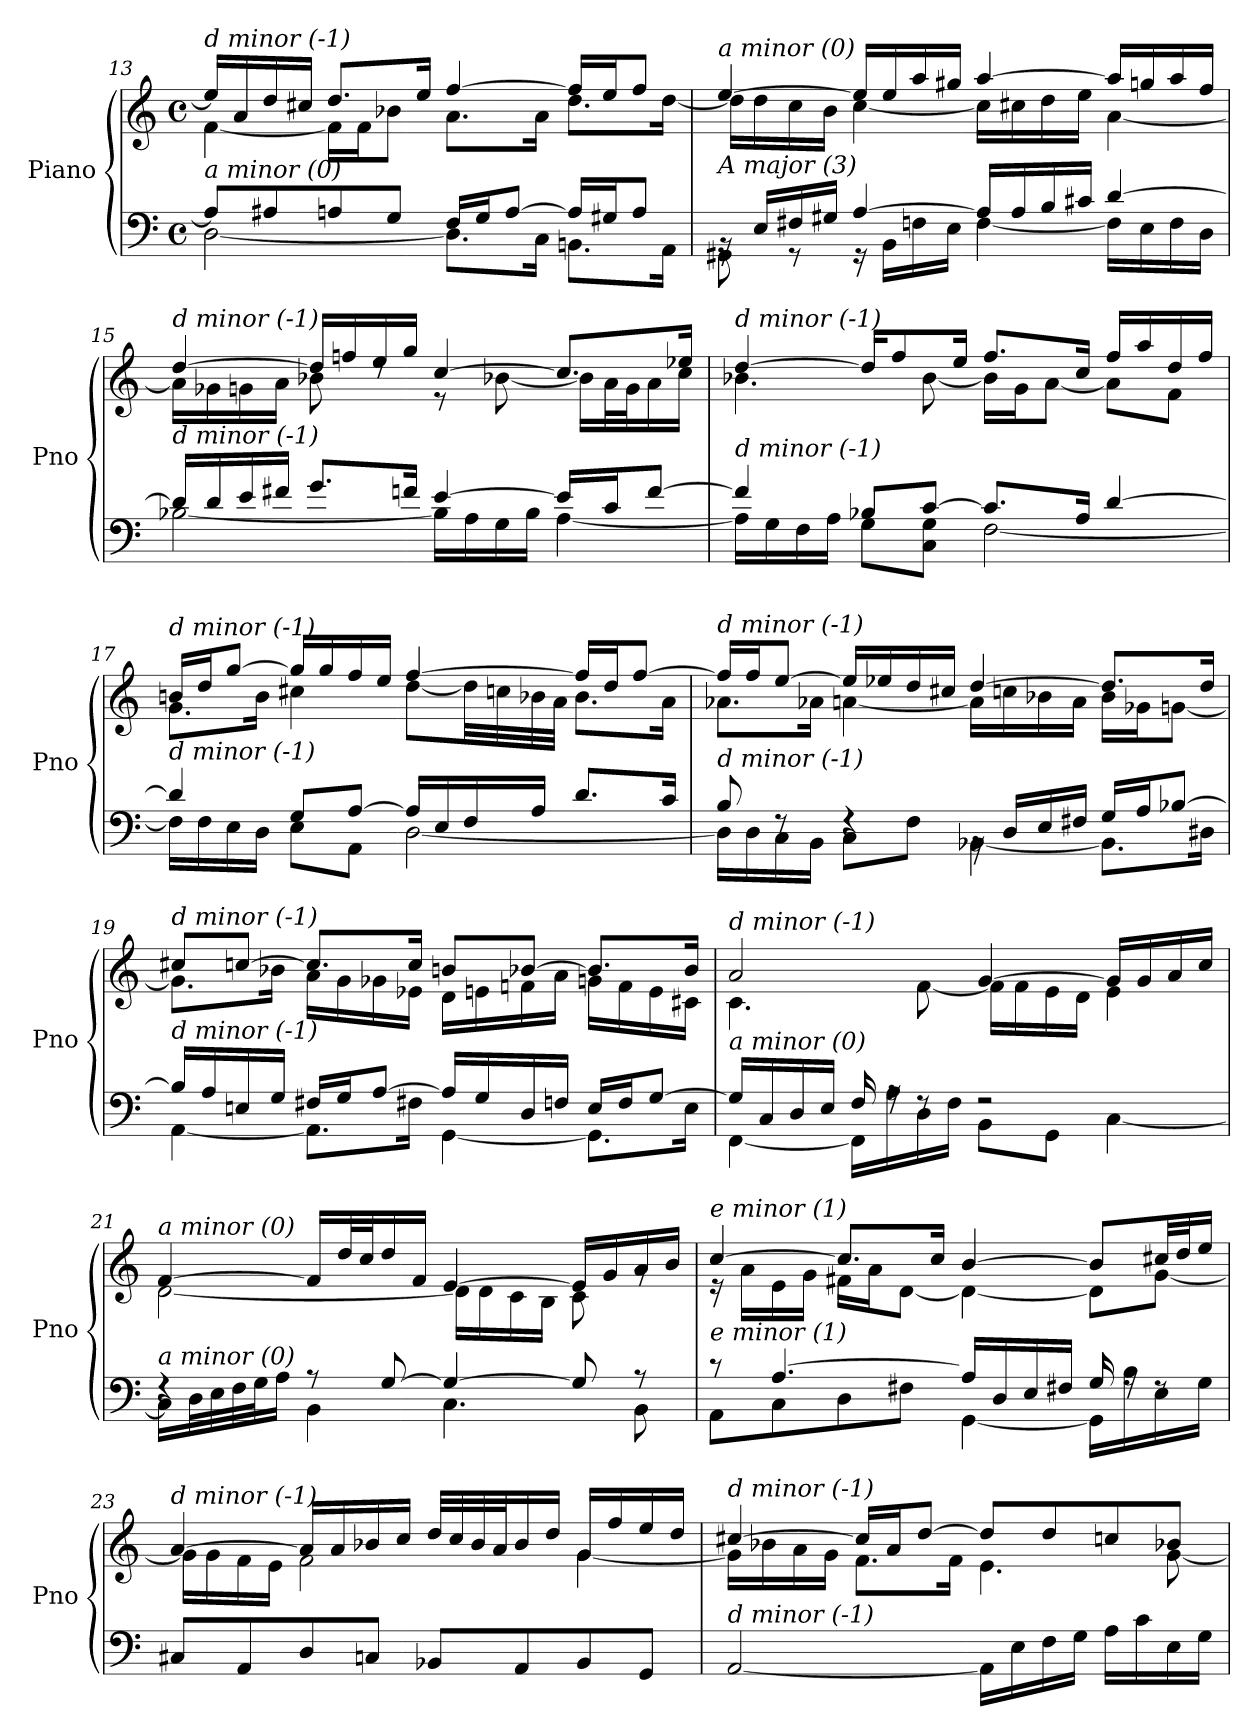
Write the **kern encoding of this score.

**kern	**kern
*part1	*part1
*staff2	*staff1
*I"Piano	*
*I'Pno	*
*clefF4	*clefG2
*k[]	*k[]
*M4/4	*M4/4
*met(c)	*met(c)
=13	=13
*^	*^
!	!	!LO:TX:i:t=d minor (-1)	!
!LO:TX:i:t=a minor (0)	!	!	!
8A/L]	[2D\	16ee/LL]	[4f\
.	.	16a/	.
8A#Xi/	.	16dd/	.
.	.	16cc#X/JJ	.
8A/	.	8.dd/L	16f\LL]
.	.	.	16f\J
8G/J	.	.	8b-X\J
.	.	16ee/Jk	.
16F/LL	8.D\L]	[4ff/	8.a\L
16G/J	.	.	.
[8A/J	.	.	.
.	16C\Jk	.	16a\Jk
16A/LL]	8.BBn\L	16ff/LL]	8.dd\L
16G#X/J	.	16ee/J	.
8A/J	.	8ff/J	.
.	16AA\Jk	.	[16dd\Jk
!!LO:LB:g=z	!!
=14	=14	=14	=14
!	!	!LO:TX:i:t=a minor (0)	!
!LO:TX:i:t=A major (3)	!	!	!
16rBB	8GG#X\	[4ee/	16dd\LL]
16E/LL	.	.	16dd\
16F#X/	8r	.	16cc\
16G#X/JJ	.	.	16b\JJ
[4A/	16r	16ee/LL]	[4cc\
.	16BB\LL	16ee/	.
.	16Fn\	16aa/	.
.	16E\JJ	16gg#X/JJ	.
16A/LL]	[4F\	[4aa/	16cc\LL]
16A/	.	.	16cc#X\
16B/	.	.	16dd\
16c#X/JJ	.	.	16ee\JJ
[4d/	16F\LL]	16aa/LL]	[4a\
.	16E\	16ggn/	.
.	16F\	16aa/	.
.	16D\JJ	16ff/JJ	.
=15	=15	=15	=15
!	!	!LO:TX:i:t=d minor (-1)	!
!LO:TX:i:t=d minor (-1)	!	!	!
16d/LL]	[2B-X\	[4dd/	16a\LL]
16d/	.	.	16g-Xi\
16e/	.	.	16g\
16f#X/JJ	.	.	16a\JJ
8.g/L	.	16dd/LL]	8b-X\
.	.	16ffn/	.
.	.	16ee/	8rdd
16fn/Jk	.	16gg/JJ	.
[4e/	16B-\LL]	[4cc/	8r
.	16A\	.	.
.	16G\	.	[8b-X\
.	16B-\JJ	.	.
16e/LL]	[4A\	8.cc/L]	16b-\LL]
16c/J	.	.	32a\L
.	.	.	32g\J
[8f/J	.	.	16a\
.	.	16ee-X/Jk	16cc\JJ
!!LO:LB:g=z	!!
=16	=16	=16	=16
!	!	!LO:TX:i:t=d minor (-1)	!
!LO:TX:i:t=d minor (-1)	!	!	!
4f/]	16A\LL]	[4dd/	4.b-X\
.	16G\	.	.
.	16F\	.	.
.	16A\JJ	.	.
8B-X/L	8G\L	16dd/KL]	.
.	.	8ff/	.
[8c/J	8C\ 8G\J	.	[8b-\
.	.	16ee/Jk	.
8.c/L]	[2F\	8.ff/L	16b-\LL]
.	.	.	16g\J
.	.	.	[8a\J
16A/Jk	.	16cc/Jk	.
[4d/	.	16ff/LL	8a\L]
.	.	16aa/	.
.	.	16dd/	8f\J
.	.	16ff/JJ	.
=17	=17	=17	=17
!	!	!LO:TX:i:t=d minor (-1)	!
!LO:TX:i:t=d minor (-1)	!	!	!
4d/]	16F\LL]	16bn/LL	8.g\L
.	16F\	16dd/J	.
.	16E\	[8gg/J	.
.	16D\JJ	.	16b\Jk
8G/L	8E\L	16gg/LL]	4cc#X\
.	.	16gg/	.
[8A/J	8AA\J	16ff/	.
.	.	16ee/JJ	.
16A/LL]	[2D\	[4ff/	[8dd\L
16E/	.	.	.
16F/	.	.	32dd\LL]
.	.	.	32ccn\
16A/JJ	.	.	32b-X\
.	.	.	32a\JJJ
8.d/L	.	16ff/LL]	8.b-\L
.	.	16dd/J	.
.	.	[8ff/J	.
16c/Jk	.	.	16a\Jk
!!LO:LB:g=z	!!
=18	=18	=18	=18
!	!	!LO:TX:i:t=d minor (-1)	!
!LO:TX:i:t=d minor (-1)	!	!	!
8B/	16D\LL]	16ff/LL]	8.a-Xi\L
.	16D\	16ff/J	.
8rF	16C\	[8ee/J	.
.	16BB\JJ	.	16a-Xi\Jk
4rF	8C\L	16ee/LL]	[4a\
.	.	16ee-X/	.
.	8F\J	16dd/	.
.	.	16cc#X/JJ	.
16rBB	[4BB-X\	[4dd/	16a\LL]
16D/LL	.	.	16ccn\
16E/	.	.	16b-X\
16F#X/JJ	.	.	16a\JJ
16G/LL	8.BB-\L]	8.dd/L]	16b-\LL
16A/J	.	.	16g-Xi\J
[8B-X/J	.	.	[8gn\J
.	16D#Xi\Jk	16dd/Jk	.
=19	=19	=19	=19
!	!	!LO:TX:i:t=d minor (-1)	!
!LO:TX:i:t=d minor (-1)	!	!	!
16B-/LL]	[4AA\	8cc#X/L	8.g\L]
16A/	.	.	.
16En/	.	[8ccn/J	.
16G/JJ	.	.	16b-X\Jk
16F#X/LL	8.AA\L]	8.cc/L]	16a\LL
16G/J	.	.	16g\
[8A/J	.	.	16g-Xi\
.	16F#X\Jk	16cc/Jk	16e-X\JJ
16A/LL]	[4GG\	8bn/L	16d\LL
16G/	.	.	16en\
16D/	.	[8b-X/J	16fn\
16Fn/JJ	.	.	16a\JJ
16E/LL	8.GG\L]	8.b-/L]	16g\LL
16F/J	.	.	16f\
[8G/J	.	.	16e\
.	16E\Jk	16b-/Jk	16c#Xi\JJ
!!LO:LB:g=z	!!
=20	=20	=20	=20
!	!	!LO:TX:i:t=d minor (-1)	!
!LO:TX:i:t=a minor (0)	!	!	!
16G/LL]	[4FF\	2a/	4.c\
16C/	.	.	.
16D/	.	.	.
16E/JJ	.	.	.
16F/	16FF\LL]	.	.
16rA	16A\	.	.
8rF	16D\	.	[8f\
.	16F\JJ	.	.
2r	8BB\L	[4g/	16f\LL]
.	.	.	16f\
.	8GG\J	.	16e\
.	.	.	16d\JJ
.	[4C\	16g/LL]	4e\
.	.	16g/	.
.	.	16a/	.
.	.	16cc/JJ	.
=21	=21	=21	=21
!	!	!LO:TX:i:t=a minor (0)	!
!LO:TX:i:t=a minor (0)	!	!	!
4rF	16C\LL]	[4f/	[2d\
.	32D\L	.	.
.	32E\	.	.
.	32F\	.	.
.	32G\J	.	.
.	16A\JJ	.	.
8r	4BB\	16f/LL]	.
.	.	32dd/L	.
.	.	32cc/J	.
[8G/	.	16dd/	.
.	.	16f/JJ	.
4G/_	4.C\	[4e/	16d\LL]
.	.	.	16d\
.	.	.	16c\
.	.	.	16B\JJ
8G/]	.	16e/LL]	8c\
.	.	16g/	.
8r	8BB\	16a/	8rg
.	.	16b/JJ	.
!!LO:PB:g=z	!!
=22	=22	=22	=22
!	!	!LO:TX:i:t=e minor (1)	!
!LO:TX:i:t=e minor (1)	!	!	!
8r	8AA\L	[4cc/	16r
.	.	.	16a\LL
[4.A/	8C\	.	16e\
.	.	.	16g\JJ
.	8D\	8.cc/L]	16f#X\LL
.	.	.	16a\J
.	8F#X\J	.	[8d\J
.	.	16cc/Jk	.
16A/LL]	[4GG\	[4b/	4d\_
16D/	.	.	.
16E/	.	.	.
16F#X/JJ	.	.	.
16G/	16GG\LL]	8b/L]	8d\L]
16rA	16B\	.	.
8rF	16E\	32cc#X/LL	[8g\J
.	.	32dd/J	.
.	16G\JJ	16ee/JJ	.
=23	=23	=23	=23
!	!	!LO:TX:i:t=d minor (-1)	!
!LO:TX:i:t=d minor (-1)	!	!	!
*v	*v	*	*
8C#X/L	[4a/	16g\LL]
.	.	16g\
8AA/	.	16f\
.	.	16e\JJ
8D/	16a/LL]	2f\
.	16a/	.
8Cn/J	16b-X/	.
.	16cc/JJ	.
8BB-X/L	32dd/LLL	.
.	32cc/	.
.	32b-/	.
.	32a/J	.
8AA/	16b-/	.
.	16dd/JJ	.
8BB-/	16g/LL	[4g\
.	16ff/	.
8GG/J	16ee/	.
.	16dd/JJ	.
!!LO:LB:g=z	!!
=24	=24	=24
!	!LO:TX:i:t=d minor (-1)	!
!LO:TX:i:t=d minor (-1)	!	!
[2AA/	[4cc#X/	16g\LL]
.	.	16b-X\
.	.	16a\
.	.	16g\JJ
.	16cc#/LL]	8.f\L
.	16a/J	.
.	[8dd/J	.
.	.	16f\Jk
16AA\LL]	8dd/L]	4.e\
16E\	.	.
16F\	8dd/	.
16G\JJ	.	.
16A\LL	8ccn/	.
16c\	.	.
16E\	8b-X/J	[8g\
16G\JJ	.	.
*	*v	*v
=	=
*-	*-
